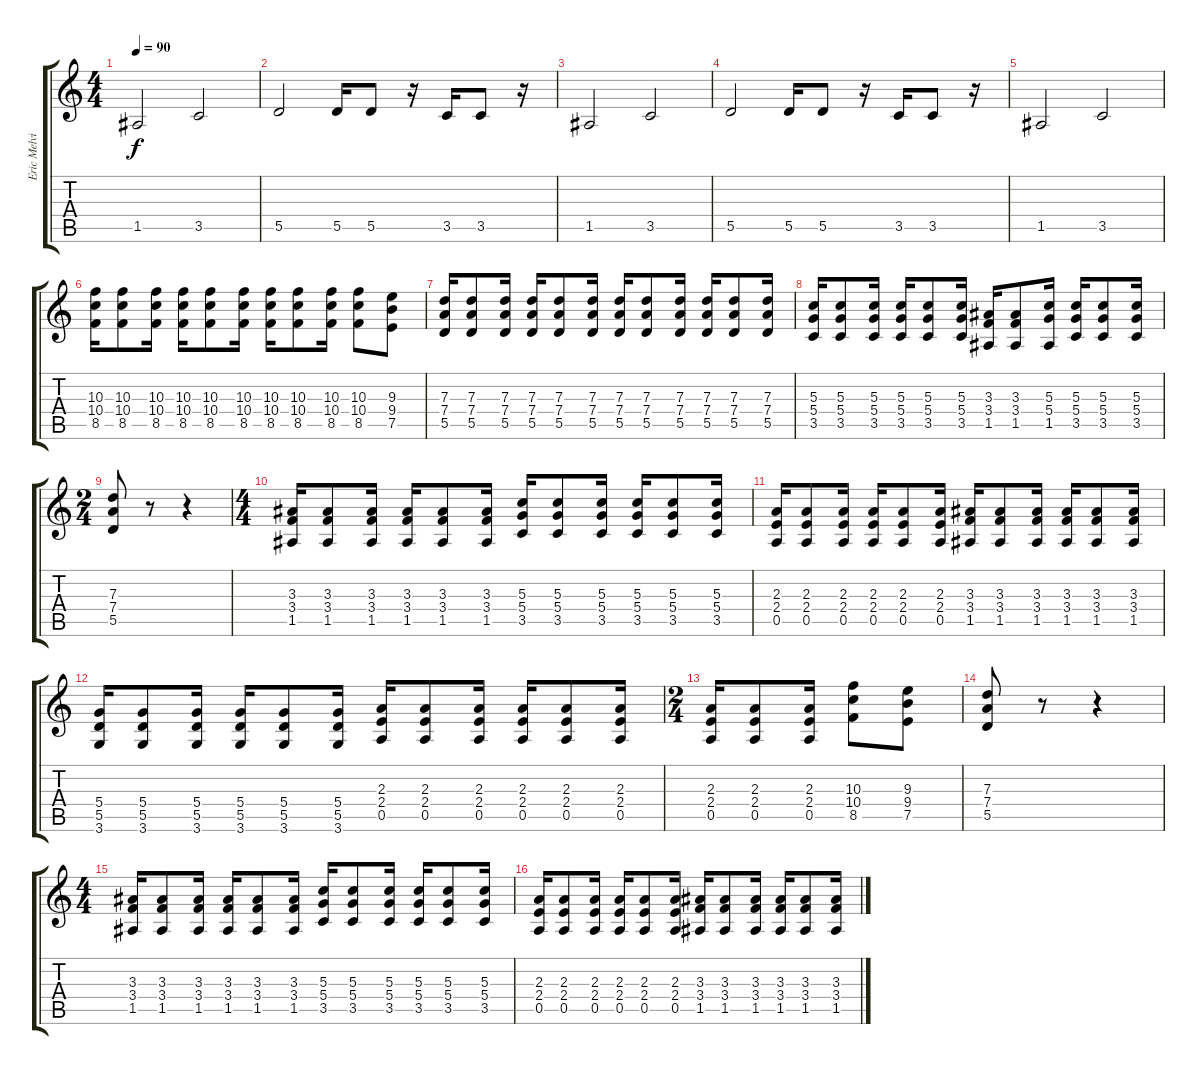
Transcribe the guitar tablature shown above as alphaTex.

\track ("Eric Melvin" "Eric Melvi") {instrument distortionguitar}
\staff {score tabs}
\tuning (E4 B3 G3 D3 A2 E2) {hide}
\ts (4 4)
\tempo 90
\clef g2
\ks c
1.5.2{dy f volume 16 instrument electricguitarclean} 3.5.2 |
5.5.2 5.5.16 5.5.8 r.16 3.5.16 3.5.8 r.16 |
1.5.2 3.5.2 |
5.5.2 5.5.16 5.5.8 r.16 3.5.16 3.5.8 r.16 |
1.5.2 3.5.2 |
(10.3 10.4 8.5).16{instrument distortionguitar} (10.3 10.4 8.5).8 (10.3 10.4 8.5).16 (10.3 10.4 8.5).16 (10.3 10.4 8.5).8 (10.3 10.4 8.5).16 (10.3 10.4 8.5).16 (10.3 10.4 8.5).8 (10.3 10.4 8.5).16 (10.3 10.4 8.5).8 (9.3 9.4 7.5).8 |
(7.3 7.4 5.5).16 (7.3 7.4 5.5).8 (7.3 7.4 5.5).16 (7.3 7.4 5.5).16 (7.3 7.4 5.5).8 (7.3 7.4 5.5).16 (7.3 7.4 5.5).16 (7.3 7.4 5.5).8 (7.3 7.4 5.5).16 (7.3 7.4 5.5).16 (7.3 7.4 5.5).8 (7.3 7.4 5.5).16 |
(5.3 5.4 3.5).16 (5.3 5.4 3.5).8 (5.3 5.4 3.5).16 (5.3 5.4 3.5).16 (5.3 5.4 3.5).8 (5.3 5.4 3.5).16 (3.3 3.4 1.5).16 (3.3 3.4 1.5).8 (5.3 5.4 1.5).16 (5.3 5.4 3.5).16 (5.3 5.4 3.5).8 (5.3 5.4 3.5).16 |
\ts (2 4)
(7.3 7.4 5.5).8 r.8 r.4 |
\ts (4 4)
(3.3 3.4 1.5).16 (3.3 3.4 1.5).8 (3.3 3.4 1.5).16 (3.3 3.4 1.5).16 (3.3 3.4 1.5).8 (3.3 3.4 1.5).16 (5.3 5.4 3.5).16 (5.3 5.4 3.5).8 (5.3 5.4 3.5).16 (5.3 5.4 3.5).16 (5.3 5.4 3.5).8 (5.3 5.4 3.5).16 |
(2.3 2.4 0.5).16 (2.3 2.4 0.5).8 (2.3 2.4 0.5).16 (2.3 2.4 0.5).16 (2.3 2.4 0.5).8 (2.3 2.4 0.5).16 (3.3 3.4 1.5).16 (3.3 3.4 1.5).8 (3.3 3.4 1.5).16 (3.3 3.4 1.5).16 (3.3 3.4 1.5).8 (3.3 3.4 1.5).16 |
(5.4 5.5 3.6).16 (5.4 5.5 3.6).8 (5.4 5.5 3.6).16 (5.4 5.5 3.6).16 (5.4 5.5 3.6).8 (5.4 5.5 3.6).16 (2.3 2.4 0.5).16 (2.3 2.4 0.5).8 (2.3 2.4 0.5).16 (2.3 2.4 0.5).16 (2.3 2.4 0.5).8 (2.3 2.4 0.5).16 |
\ts (2 4)
(2.3 2.4 0.5).16 (2.3 2.4 0.5).8 (2.3 2.4 0.5).16 (10.3 10.4 8.5).8 (9.3 9.4 7.5).8 |
(7.3 7.4 5.5).8 r.8 r.4 |
\ts (4 4)
(3.3 3.4 1.5).16 (3.3 3.4 1.5).8 (3.3 3.4 1.5).16 (3.3 3.4 1.5).16 (3.3 3.4 1.5).8 (3.3 3.4 1.5).16 (5.3 5.4 3.5).16 (5.3 5.4 3.5).8 (5.3 5.4 3.5).16 (5.3 5.4 3.5).16 (5.3 5.4 3.5).8 (5.3 5.4 3.5).16 |
(2.3 2.4 0.5).16 (2.3 2.4 0.5).8 (2.3 2.4 0.5).16 (2.3 2.4 0.5).16 (2.3 2.4 0.5).8 (2.3 2.4 0.5).16 (3.3 3.4 1.5).16 (3.3 3.4 1.5).8 (3.3 3.4 1.5).16 (3.3 3.4 1.5).16 (3.3 3.4 1.5).8 (3.3 3.4 1.5).16
